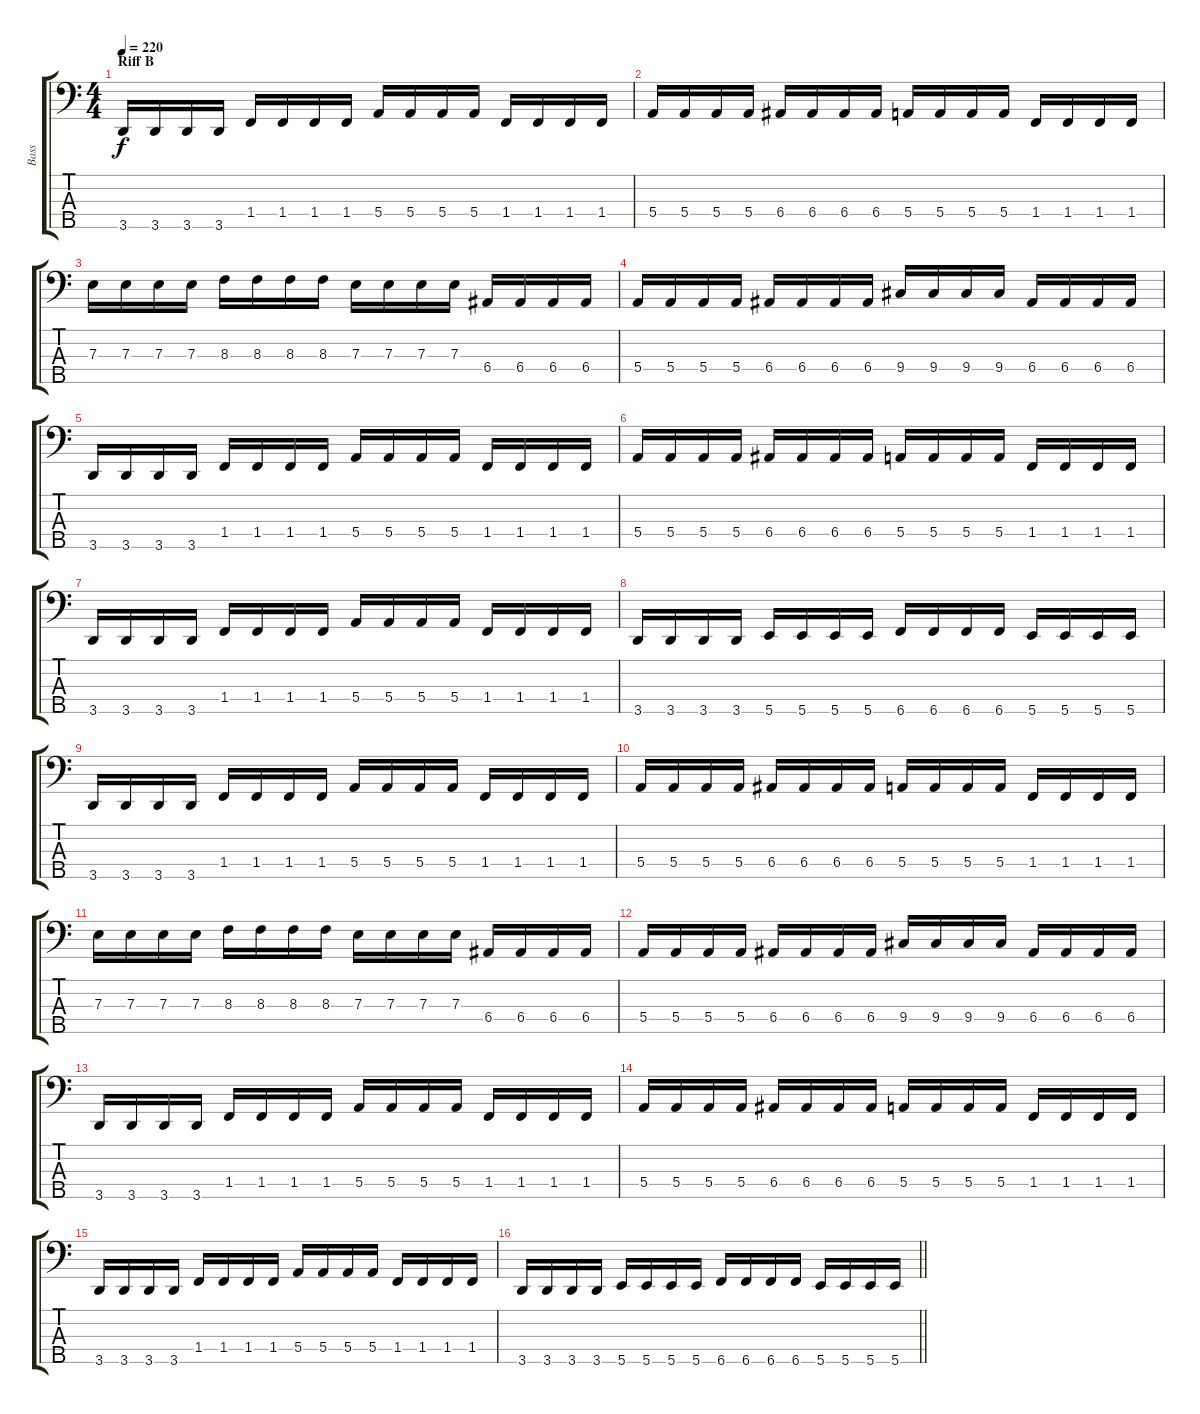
\track ("Bass " "Bass ") {instrument electricbasspick}
\staff {score tabs}
\tuning (G2 D2 A1 E1 B0) {hide}
\ts (4 4)
\section ("" "Riff B")
\tempo 220
\clef f4
\ks c
3.5.16{dy f} 3.5.16 3.5.16 3.5.16 1.4.16 1.4.16 1.4.16 1.4.16 5.4.16 5.4.16 5.4.16 5.4.16 1.4.16 1.4.16 1.4.16 1.4.16 |
5.4.16 5.4.16 5.4.16 5.4.16 6.4.16 6.4.16 6.4.16 6.4.16 5.4.16 5.4.16 5.4.16 5.4.16 1.4.16 1.4.16 1.4.16 1.4.16 |
7.3.16 7.3.16 7.3.16 7.3.16 8.3.16 8.3.16 8.3.16 8.3.16 7.3.16 7.3.16 7.3.16 7.3.16 6.4.16 6.4.16 6.4.16 6.4.16 |
5.4.16 5.4.16 5.4.16 5.4.16 6.4.16 6.4.16 6.4.16 6.4.16 9.4.16 9.4.16 9.4.16 9.4.16 6.4.16 6.4.16 6.4.16 6.4.16 |
3.5.16 3.5.16 3.5.16 3.5.16 1.4.16 1.4.16 1.4.16 1.4.16 5.4.16 5.4.16 5.4.16 5.4.16 1.4.16 1.4.16 1.4.16 1.4.16 |
5.4.16 5.4.16 5.4.16 5.4.16 6.4.16 6.4.16 6.4.16 6.4.16 5.4.16 5.4.16 5.4.16 5.4.16 1.4.16 1.4.16 1.4.16 1.4.16 |
3.5.16 3.5.16 3.5.16 3.5.16 1.4.16 1.4.16 1.4.16 1.4.16 5.4.16 5.4.16 5.4.16 5.4.16 1.4.16 1.4.16 1.4.16 1.4.16 |
3.5.16 3.5.16 3.5.16 3.5.16 5.5.16 5.5.16 5.5.16 5.5.16 6.5.16 6.5.16 6.5.16 6.5.16 5.5.16 5.5.16 5.5.16 5.5.16 |
3.5.16 3.5.16 3.5.16 3.5.16 1.4.16 1.4.16 1.4.16 1.4.16 5.4.16 5.4.16 5.4.16 5.4.16 1.4.16 1.4.16 1.4.16 1.4.16 |
5.4.16 5.4.16 5.4.16 5.4.16 6.4.16 6.4.16 6.4.16 6.4.16 5.4.16 5.4.16 5.4.16 5.4.16 1.4.16 1.4.16 1.4.16 1.4.16 |
7.3.16 7.3.16 7.3.16 7.3.16 8.3.16 8.3.16 8.3.16 8.3.16 7.3.16 7.3.16 7.3.16 7.3.16 6.4.16 6.4.16 6.4.16 6.4.16 |
5.4.16 5.4.16 5.4.16 5.4.16 6.4.16 6.4.16 6.4.16 6.4.16 9.4.16 9.4.16 9.4.16 9.4.16 6.4.16 6.4.16 6.4.16 6.4.16 |
3.5.16 3.5.16 3.5.16 3.5.16 1.4.16 1.4.16 1.4.16 1.4.16 5.4.16 5.4.16 5.4.16 5.4.16 1.4.16 1.4.16 1.4.16 1.4.16 |
5.4.16 5.4.16 5.4.16 5.4.16 6.4.16 6.4.16 6.4.16 6.4.16 5.4.16 5.4.16 5.4.16 5.4.16 1.4.16 1.4.16 1.4.16 1.4.16 |
3.5.16 3.5.16 3.5.16 3.5.16 1.4.16 1.4.16 1.4.16 1.4.16 5.4.16 5.4.16 5.4.16 5.4.16 1.4.16 1.4.16 1.4.16 1.4.16 |
\barLineRight lightlight
3.5.16 3.5.16 3.5.16 3.5.16 5.5.16 5.5.16 5.5.16 5.5.16 6.5.16 6.5.16 6.5.16 6.5.16 5.5.16 5.5.16 5.5.16 5.5.16
